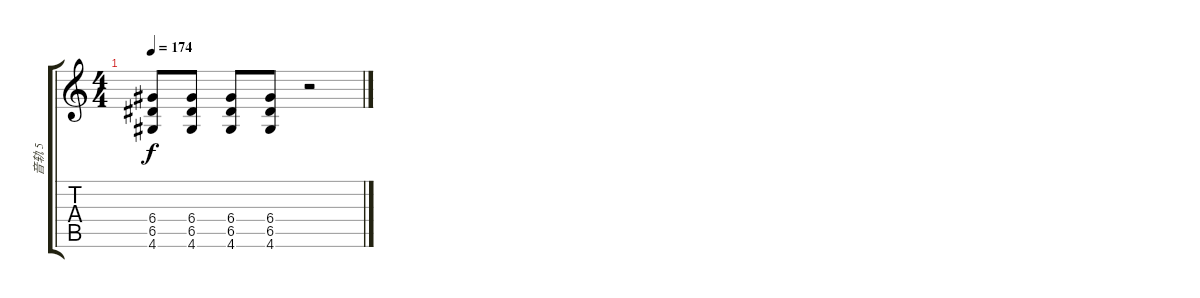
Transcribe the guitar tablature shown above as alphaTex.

\track ("音轨 5" "音轨 5") {instrument distortionguitar}
\staff {score tabs}
\tuning (E4 B3 G3 D3 A2 E2) {hide}
\ts (4 4)
\tempo 174
\clef g2
\ks c
(6.4{t} 6.5{t} 4.6{t}).8{dy f} (6.4 6.5 4.6).8 (6.4 6.5 4.6).8 (6.4 6.5 4.6).8 r.2
